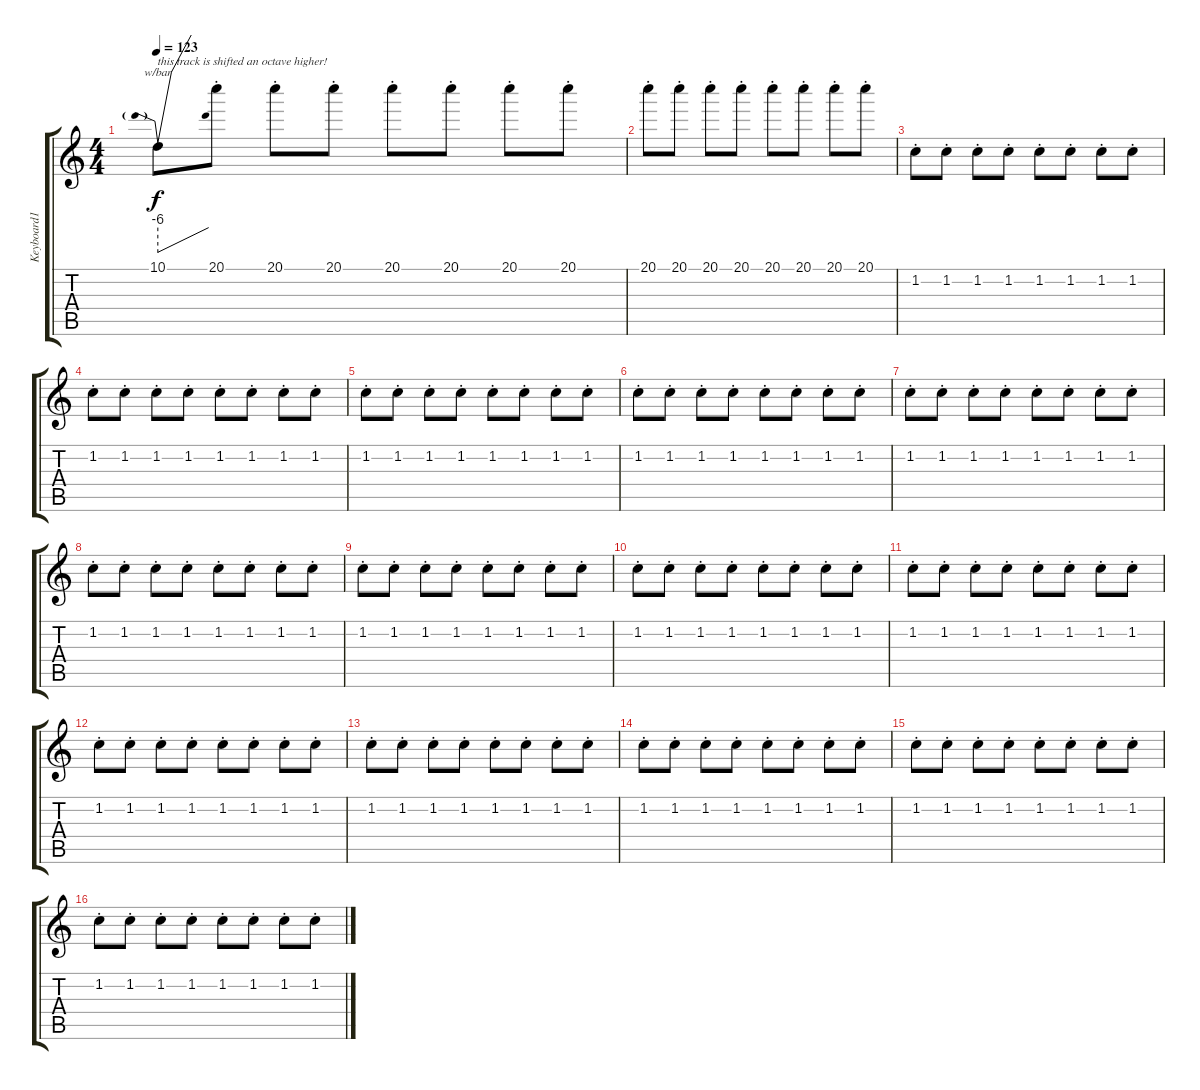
\track ("Keyboard1" "Keyboard1") {instrument lead1square}
\staff {score tabs}
\tuning (E5 B4 G4 D4 A3 E3) {hide}
\ts (4 4)
\tempo 123
\clef g2
\ks c
10.1.8{tbe (predivedive default 0 -24 60 0) txt "this track is shifted an octave higher!" dy f instrument lead1square} 20.1{st}.8 20.1{st}.8 20.1{st}.8 20.1{st}.8 20.1{st}.8 20.1{st}.8 20.1{st}.8 |
20.1{st}.8 20.1{st}.8 20.1{st}.8 20.1{st}.8 20.1{st}.8 20.1{st}.8 20.1{st}.8 20.1{st}.8 |
1.2{st}.8 1.2{st}.8 1.2{st}.8 1.2{st}.8 1.2{st}.8 1.2{st}.8 1.2{st}.8 1.2{st}.8 |
1.2{st}.8 1.2{st}.8 1.2{st}.8 1.2{st}.8 1.2{st}.8 1.2{st}.8 1.2{st}.8 1.2{st}.8 |
1.2{st}.8 1.2{st}.8 1.2{st}.8 1.2{st}.8 1.2{st}.8 1.2{st}.8 1.2{st}.8 1.2{st}.8 |
1.2{st}.8 1.2{st}.8 1.2{st}.8 1.2{st}.8 1.2{st}.8 1.2{st}.8 1.2{st}.8 1.2{st}.8 |
1.2{st}.8 1.2{st}.8 1.2{st}.8 1.2{st}.8 1.2{st}.8 1.2{st}.8 1.2{st}.8 1.2{st}.8 |
1.2{st}.8 1.2{st}.8 1.2{st}.8 1.2{st}.8 1.2{st}.8 1.2{st}.8 1.2{st}.8 1.2{st}.8 |
1.2{st}.8 1.2{st}.8 1.2{st}.8 1.2{st}.8 1.2{st}.8 1.2{st}.8 1.2{st}.8 1.2{st}.8 |
1.2{st}.8 1.2{st}.8 1.2{st}.8 1.2{st}.8 1.2{st}.8 1.2{st}.8 1.2{st}.8 1.2{st}.8 |
1.2{st}.8 1.2{st}.8 1.2{st}.8 1.2{st}.8 1.2{st}.8 1.2{st}.8 1.2{st}.8 1.2{st}.8 |
1.2{st}.8 1.2{st}.8 1.2{st}.8 1.2{st}.8 1.2{st}.8 1.2{st}.8 1.2{st}.8 1.2{st}.8 |
1.2{st}.8 1.2{st}.8 1.2{st}.8 1.2{st}.8 1.2{st}.8 1.2{st}.8 1.2{st}.8 1.2{st}.8 |
1.2{st}.8 1.2{st}.8 1.2{st}.8 1.2{st}.8 1.2{st}.8 1.2{st}.8 1.2{st}.8 1.2{st}.8 |
1.2{st}.8 1.2{st}.8 1.2{st}.8 1.2{st}.8 1.2{st}.8 1.2{st}.8 1.2{st}.8 1.2{st}.8 |
1.2{st}.8 1.2{st}.8 1.2{st}.8 1.2{st}.8 1.2{st}.8 1.2{st}.8 1.2{st}.8 1.2{st}.8
